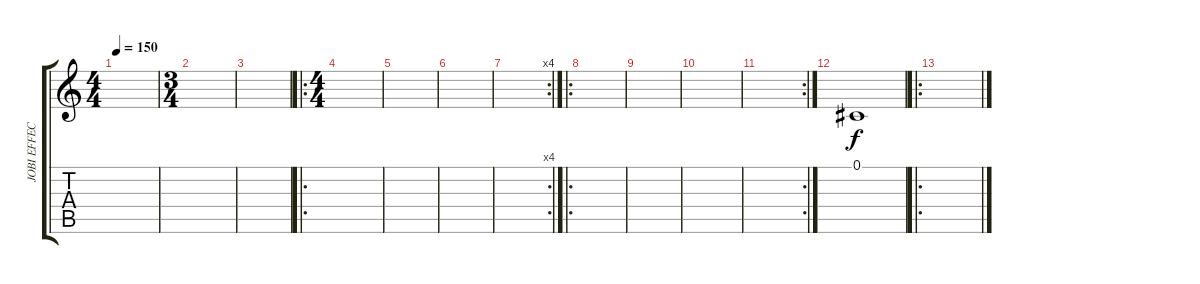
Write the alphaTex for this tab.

\track ("JOBI EFFECTS" "JOBI EFFEC") {instrument reversecymbal}
\staff {score tabs}
\tuning (Db4 Ab3 E3 B2 Gb2 B1) {hide}
\ts (4 4)
\tempo 150
\clef g2
\ks c
|
\ts (3 4)
|
|
\ro
\ts (4 4)
|
|
|
\rc 4
|
\ro
|
|
|
\rc 2
|
0.1.1 |
\ro
